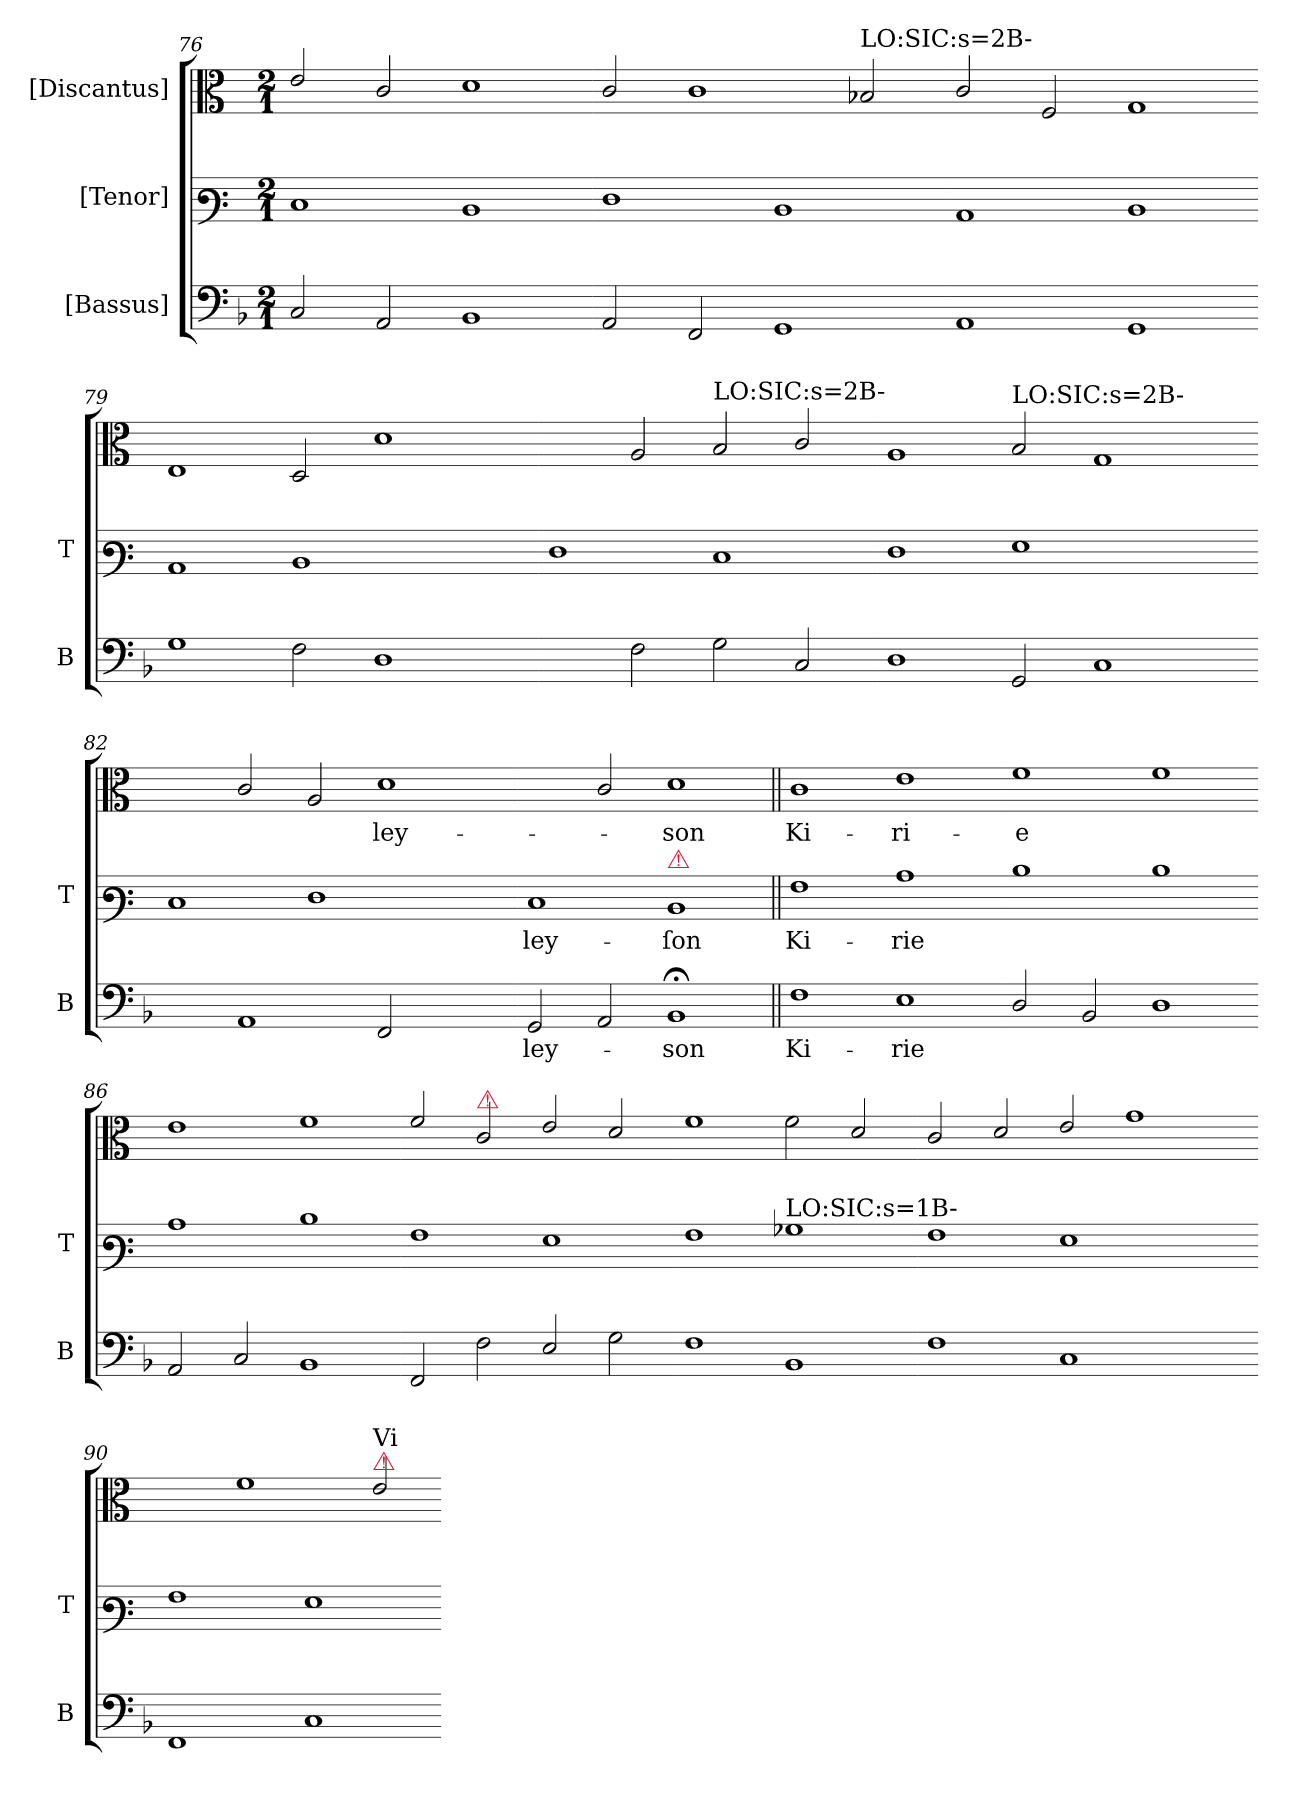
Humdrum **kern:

**kern	**text	**kern	**text	**kern	**text
*part3	*part3	*part2	*part2	*part1	*part1
*staff3	*staff3	*staff2	*staff2	*staff1	*staff1
*I"[Bassus]	*	*I"[Tenor]	*	*I"[Discantus]	*
*I'B	*	*I'T	*	*	*
*clefF4	*	*clefF3	*	*clefC3	*
*k[b-]	*	*k[]	*	*k[]	*
*	*	*D:dor	*	*D:dor	*
*M2/1	*	*M2/1	*	*M2/1	*
=76	=76	=76	=76	=76	=76
2C/	.	1E	.	2e/	.
2AA/	.	.	.	2c/	.
1BB-	.	1D	.	1d	.
=77-	=77-	=77-	=77-	=77-	=77-
2AA/	.	1F	.	2c/	.
2FF/	.	.	.	1c	.
1GG	.	1D	.	.	.
!	!	!	!	!LO:TX:a:t=LO&colon;SIC&colon;s=2B-	!
.	.	.	.	2B-/	.
=78-	=78-	=78-	=78-	=78-	=78-
1AA	.	1C	.	2c/	.
.	.	.	.	2F/	.
1GG	.	1D	.	1G	.
=79-	=79-	=79-	=79-	=79-	=79-
1G	.	1C	.	1E	.
2F\	.	1D	.	2D/	.
1D\	.	.	.	1d\	.
.	.	2ryy	.	.	.
=80-	=80-	=80-	=80-	=80-	=80-
2ryy	.	1F	.	2ryy	.
2F\	.	.	.	2A/	.
!	!	!	!	!LO:TX:a:t=LO&colon;SIC&colon;s=2B-	!
2G\	.	1E	.	2B-/	.
2C/	.	.	.	2c/	.
=81-	=81-	=81-	=81-	=81-	=81-
1D	.	1F	.	1A	.
!	!	!	!	!LO:TX:a:t=LO&colon;SIC&colon;s=2B-	!
2GG/	.	1G	.	2B-/	.
1C/	.	.	.	1G/	.
.	.	2ryy	.	.	.
=82-	=82-	=82-	=82-	=82-	=82-
2ryy	.	1E	.	2ryy	.
1AA	.	.	.	2c/	.
.	.	1F	.	2A/	.
2FF/	.	.	.	1d\	-ley-
2ryy	.	2ryy	.	.	.
=83-	=83-	=83-	=83-	=83-	=83-
2GG/	ley-	1E	ley-	2ryy	.
2AA/	.	.	.	2c/	.
!	!	!LO:TX:a:color=crimson:t=⚠	!	!	!
1BB-;<	-son	1D	-ſon	1d	-son
=84||	=84||	=84||	=84||	=84||	=84||
1F	Ki-	1A	Ki-	1c	Ki-
1E	-rie	1c	-rie	1e	-ri-
=85-	=85-	=85-	=85-	=85-	=85-
2D/	.	1d	.	1f	-e
2BB-/	.	.	.	.	.
1D	.	1d	.	1f	.
=86-	=86-	=86-	=86-	=86-	=86-
2AA/	.	1c	.	1e	.
2C/	.	.	.	.	.
1BB-	.	1d	.	1f	.
=87-	=87-	=87-	=87-	=87-	=87-
2FF/	.	1A	.	2f/	.
!	!	!	!	!LO:TX:a:color=crimson:t=⚠	!
2F\	.	.	.	2c/	.
2E/	.	1G	.	2e/	.
2G\	.	.	.	2d/	.
=88-	=88-	=88-	=88-	=88-	=88-
1F	.	1A	.	1f	.
!	!	!LO:TX:a:t=LO&colon;SIC&colon;s=1B-	!	!	!
1BB-	.	1B-	.	2f\	.
.	.	.	.	2d/	.
=89-	=89-	=89-	=89-	=89-	=89-
1F	.	1A	.	2c/	.
.	.	.	.	2d/	.
1C	.	1G	.	2e/	.
.	.	.	.	1g\	.
2ryy	.	2ryy	.	.	.
=90-	=90-	=90-	=90-	=90-	=90-
1FF	.	1A	.	2ryy	.
.	.	.	.	1f	.
1C	.	1G	.	.	.
!	!	!	!	!LO:TX:a:color=crimson:t=⚠	!
!	!	!	!	!LO:TX:b:t=[sc-below]	!
!	!	!	!	!LO:TX:a:t=Vi	!
.	.	.	.	2e/	.
=-	=-	=-	=-	=-	=-
*-	*-	*-	*-	*-	*-
